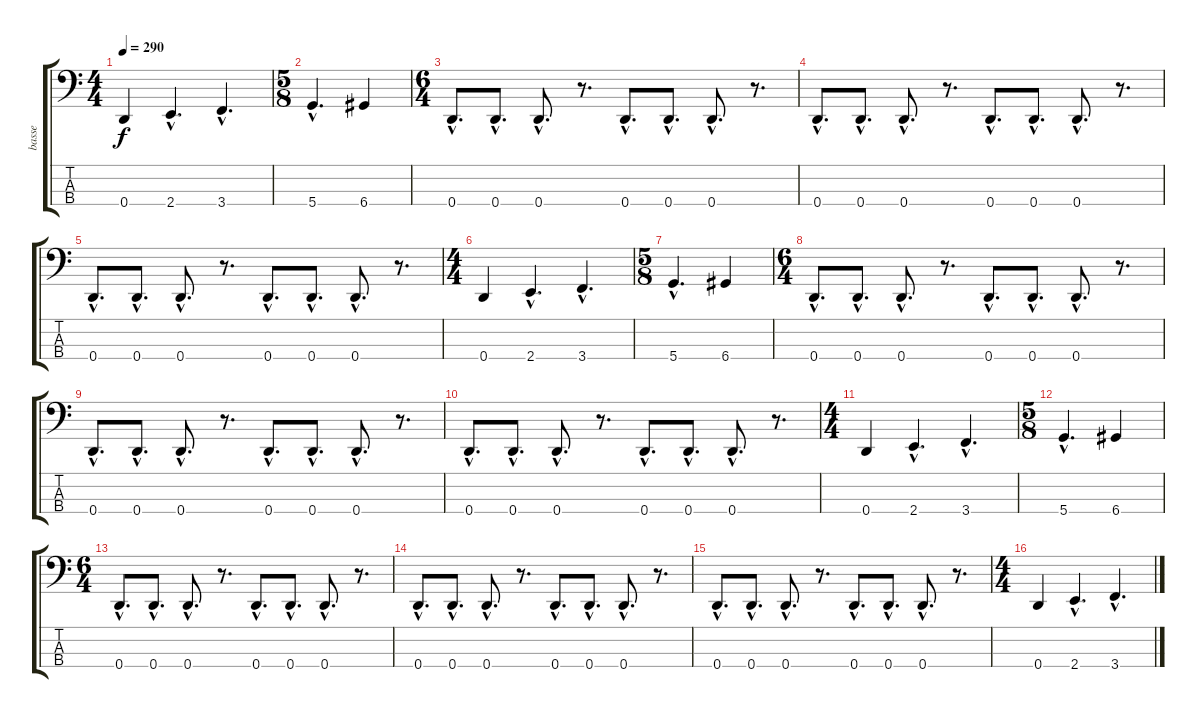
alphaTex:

\track ("basse" "basse") {instrument electricbassfinger}
\staff {score tabs}
\tuning (G2 D2 A1 D1) {hide}
\ts (4 4)
\tempo 290
\clef f4
\ks c
0.4.4{dy f} 2.4{hac}.4{d} 3.4{hac}.4{d} |
\ts (5 8)
5.4{hac}.4{d} 6.4.4 |
\ts (6 4)
0.4{hac}.8{d} 0.4{hac}.8{d} 0.4{hac}.8{d} r.8{d} 0.4{hac}.8{d} 0.4{hac}.8{d} 0.4{hac}.8{d} r.8{d} |
0.4{hac}.8{d} 0.4{hac}.8{d} 0.4{hac}.8{d} r.8{d} 0.4{hac}.8{d} 0.4{hac}.8{d} 0.4{hac}.8{d} r.8{d} |
0.4{hac}.8{d} 0.4{hac}.8{d} 0.4{hac}.8{d} r.8{d} 0.4{hac}.8{d} 0.4{hac}.8{d} 0.4{hac}.8{d} r.8{d} |
\ts (4 4)
0.4.4 2.4{hac}.4{d} 3.4{hac}.4{d} |
\ts (5 8)
5.4{hac}.4{d} 6.4.4 |
\ts (6 4)
0.4{hac}.8{d} 0.4{hac}.8{d} 0.4{hac}.8{d} r.8{d} 0.4{hac}.8{d} 0.4{hac}.8{d} 0.4{hac}.8{d} r.8{d} |
0.4{hac}.8{d} 0.4{hac}.8{d} 0.4{hac}.8{d} r.8{d} 0.4{hac}.8{d} 0.4{hac}.8{d} 0.4{hac}.8{d} r.8{d} |
0.4{hac}.8{d} 0.4{hac}.8{d} 0.4{hac}.8{d} r.8{d} 0.4{hac}.8{d} 0.4{hac}.8{d} 0.4{hac}.8{d} r.8{d} |
\ts (4 4)
0.4.4 2.4{hac}.4{d} 3.4{hac}.4{d} |
\ts (5 8)
5.4{hac}.4{d} 6.4.4 |
\ts (6 4)
0.4{hac}.8{d} 0.4{hac}.8{d} 0.4{hac}.8{d} r.8{d} 0.4{hac}.8{d} 0.4{hac}.8{d} 0.4{hac}.8{d} r.8{d} |
0.4{hac}.8{d} 0.4{hac}.8{d} 0.4{hac}.8{d} r.8{d} 0.4{hac}.8{d} 0.4{hac}.8{d} 0.4{hac}.8{d} r.8{d} |
0.4{hac}.8{d} 0.4{hac}.8{d} 0.4{hac}.8{d} r.8{d} 0.4{hac}.8{d} 0.4{hac}.8{d} 0.4{hac}.8{d} r.8{d} |
\ts (4 4)
0.4.4 2.4{hac}.4{d} 3.4{hac}.4{d}
